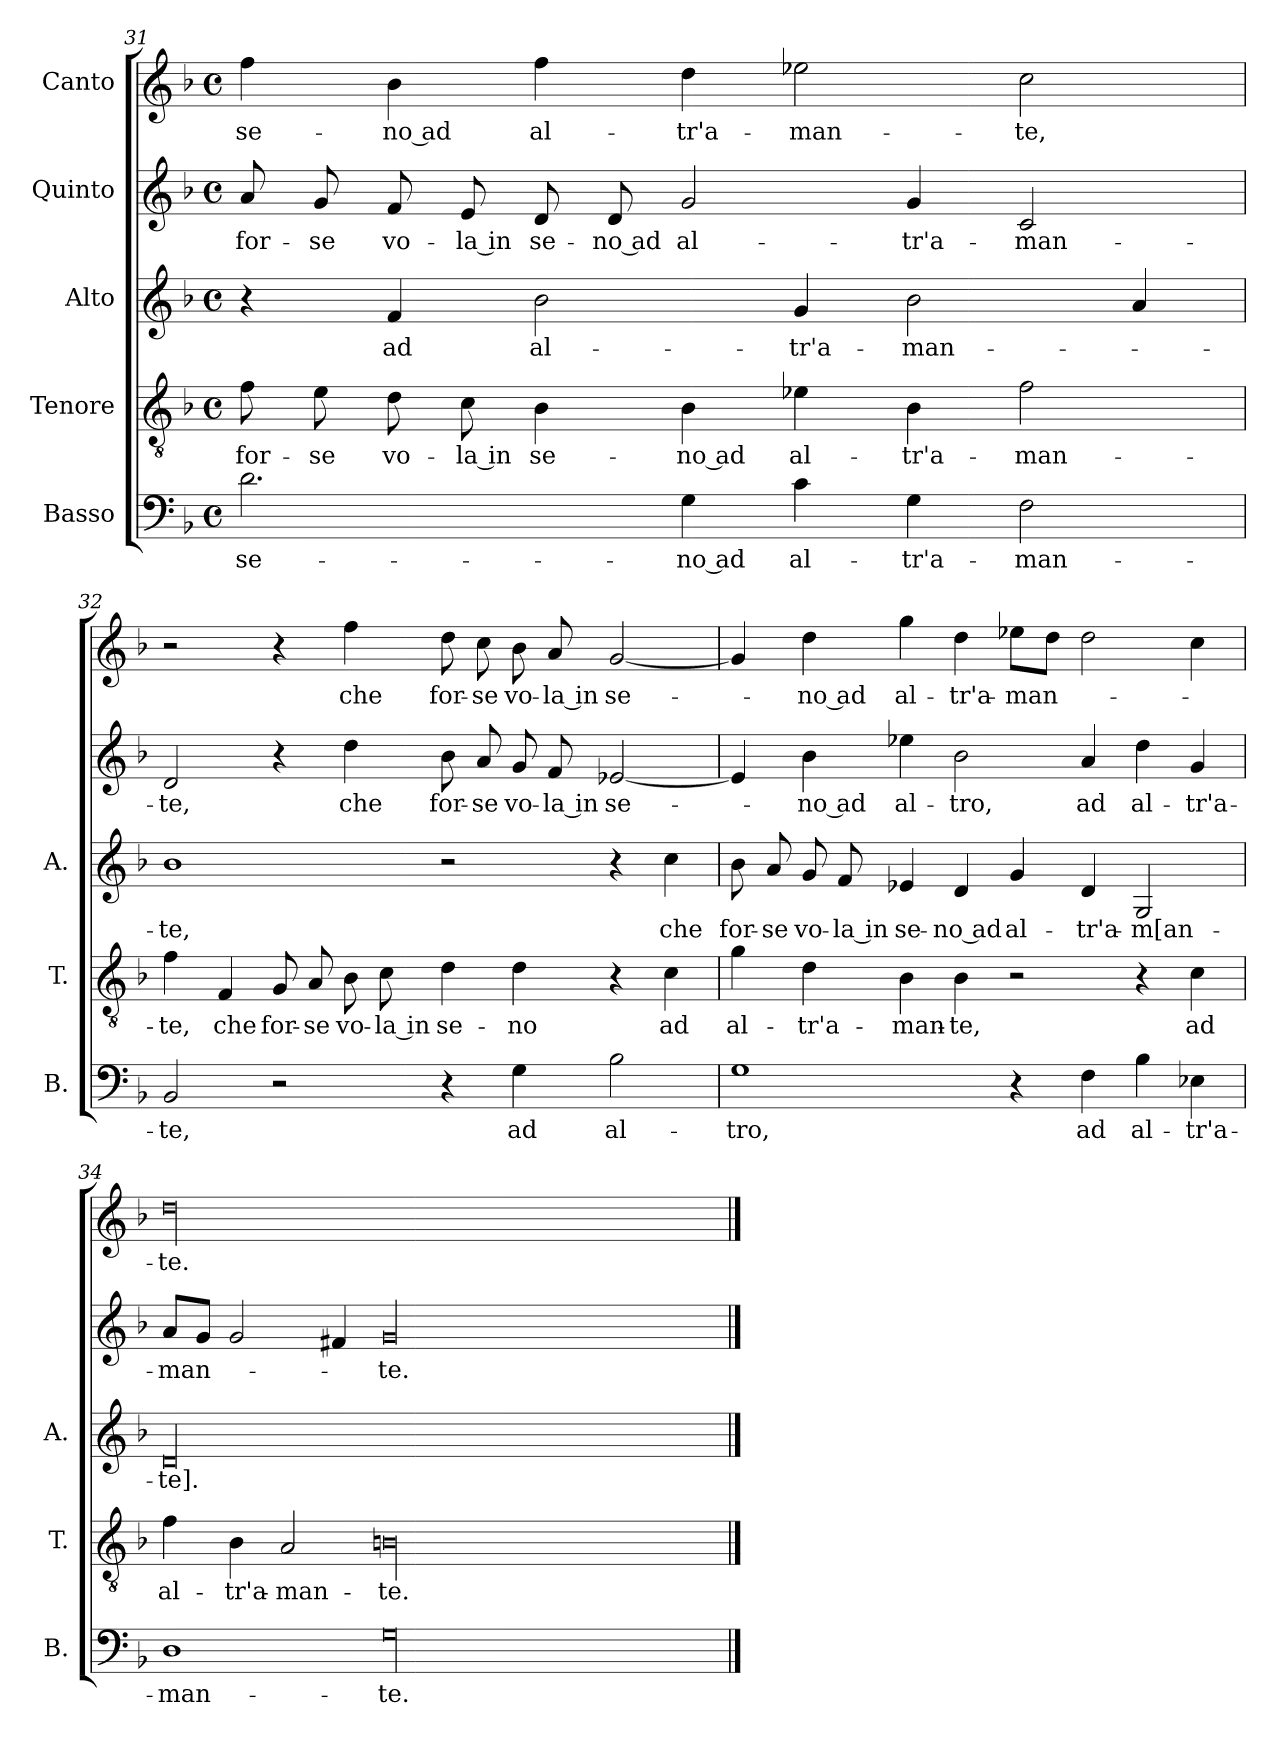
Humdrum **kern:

**kern	**text	**kern	**text	**kern	**text	**kern	**text	**kern	**text
*part5	*part5	*part4	*part4	*part3	*part3	*part2	*part2	*part1	*part1
*staff5	*staff5	*staff4	*staff4	*staff3	*staff3	*staff2	*staff2	*staff1	*staff1
*I"Basso	*	*I"Tenore	*	*I"Alto	*	*I"Quinto	*	*I"Canto	*
*I'B.	*	*I'T.	*	*I'A.	*	*	*	*	*
*clefF4	*	*clefGv2	*	*clefG2	*	*clefG2	*	*clefG2	*
*k[b-]	*	*k[b-]	*	*k[b-]	*	*k[b-]	*	*k[b-]	*
*F:	*	*F:	*	*F:	*	*F:	*	*F:	*
*M4/4	*	*M4/4	*	*M4/4	*	*M4/4	*	*M4/4	*
*met(c)	*	*met(c)	*	*met(c)	*	*met(c)	*	*met(c)	*
=31	=31	=31	=31	=31	=31	=31	=31	=31	=31
2.d\	se-	8f\	for-	4r	.	8a/	for-	4ff\	se-
.	.	8e\	-se	.	.	8g/	-se	.	.
.	.	8d\	vo-	4f/	ad	8f/	vo-	4b-\	-no ad
.	.	8c\	-la in	.	.	8e/	-la in	.	.
.	.	4B-\	se-	2b-\	al-	8d/	se-	4ff\	al-
.	.	.	.	.	.	8d/	-no ad	.	.
4G\	-no ad	4B-\	-no ad	.	.	2g/	al-	4dd\	-tr'a-
4c\	al-	4e-X\	al-	4g/	-tr'a-	.	.	2ee-X\	-man-
4G\	-tr'a-	4B-\	-tr'a-	2b-\	-man-	4g/	-tr'a-	.	.
2F\	-man-	2f\	-man-	.	.	2c/	-man-	2cc\	-te,
.	.	.	.	4a/	.	.	.	.	.
=32	=32	=32	=32	=32	=32	=32	=32	=32	=32
2BB-/	-te,	4f\	-te,	1b-\	-te,	2d/	-te,	2r	.
.	.	4F/	che	.	.	.	.	.	.
2r	.	8G/	for-	.	.	4r	.	4r	.
.	.	8A/	-se	.	.	.	.	.	.
.	.	8B-\	vo-	.	.	4dd\	che	4ff\	che
.	.	8c\	-la in	.	.	.	.	.	.
4r	.	4d\	se-	2r	.	8b-\	for-	8dd\	for-
.	.	.	.	.	.	8a/	-se	8cc\	-se
4G\	ad	4d\	-no	.	.	8g/	vo-	8b-\	vo-
.	.	.	.	.	.	8f/	-la in	8a/	-la in
2B-\	al-	4r	.	4r	.	[2e-X/	se-	[2g/	se-
.	.	4c\	ad	4cc\	che	.	.	.	.
=33	=33	=33	=33	=33	=33	=33	=33	=33	=33
1G\	-tro,	4g\	al-	8b-\	for-	4e-/]	.	4g/]	.
.	.	.	.	8a/	-se	.	.	.	.
.	.	4d\	-tr'a-	8g/	vo-	4b-\	-no ad	4dd\	-no ad
.	.	.	.	8f/	-la in	.	.	.	.
.	.	4B-\	-man-	4e-X/	se-	4ee-X\	al-	4gg\	al-
.	.	4B-\	-te,	4d/	-no ad	2b-\	-tro,	4dd\	-tr'a-
4r	.	2r	.	4g/	al-	.	.	8ee-X\L	-man-
.	.	.	.	.	.	.	.	8dd\J	.
4F\	ad	.	.	4d/	-tr'a-	4a/	ad	2dd\	.
4B-\	al-	4r	.	2G/	-m[an-	4dd\	al-	.	.
4E-X\	-tr'a-	4c\	ad	.	.	4g/	-tr'a-	4cc\	.
=34	=34	=34	=34	=34	=34	=34	=34	=34	=34
1D\	-man-	4f\	al-	00d/	-te].	8a/L	-man-	00dd\	-te.
.	.	.	.	.	.	8g/J	.	.	.
.	.	4B-\	-tr'a-	.	.	2g/	.	.	.
.	.	2A/	-man-	.	.	.	.	.	.
.	.	.	.	.	.	4f#X/	.	.	.
00G\	-te.	00Bn\	-te.	.	.	00g/	-te.	.	.
.	.	.	.	1ryy	.	.	.	1ryy	.
==	==	==	==	==	==	==	==	==	==
*-	*-	*-	*-	*-	*-	*-	*-	*-	*-
